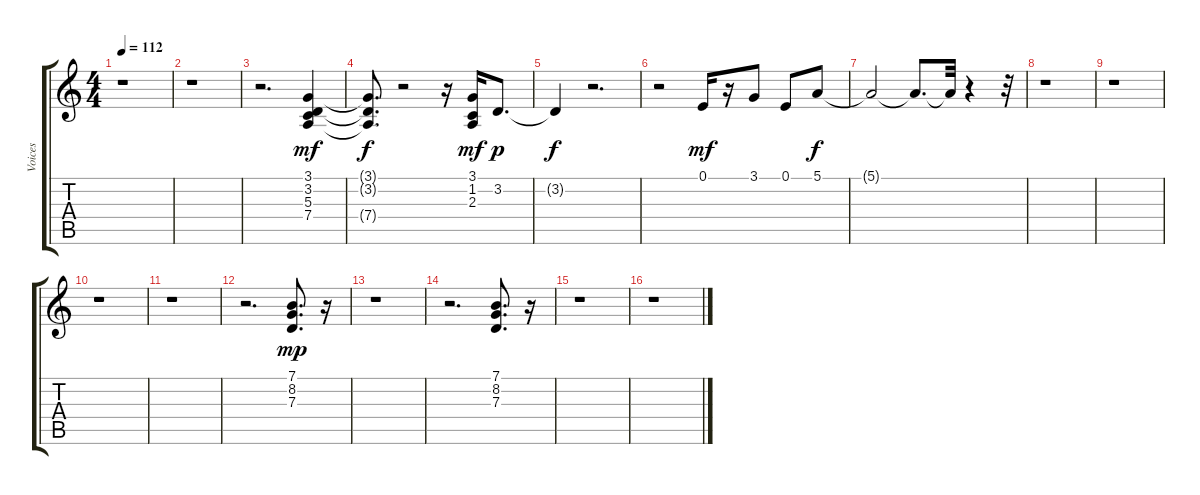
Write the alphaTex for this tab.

\track ("Voices" "Voices") {instrument voiceoohs}
\staff {score tabs}
\tuning (E4 B3 G3 D3 A2 E2) {hide}
\ts (4 4)
\tempo 112
\clef g2
\ks c
r.1{dy f} |
r.1 |
r.2{d} (3.1 3.2 5.3 7.4).4{dy mf} |
(3.1{t} 3.2{t} 7.4{t}).8{d dy f} r.2 r.16 (3.1 1.2 2.3).16{dy mf} 3.2.8{d dy p} |
3.2{t}.4{dy f} r.2{d} |
r.2 0.1.16{dy mf} r.16 3.1.8 0.1.8 5.1.8{dy f} |
5.1{t}.2 5.1{t}.8{d} 5.1{t}.32 r.4 r.32 |
r.1 |
r.1 |
r.1 |
r.1 |
r.2{d} (7.1 8.2 7.3).8{d dy mp} r.16 |
r.1 |
r.2{d} (7.1 8.2 7.3).8{d} r.16 |
r.1 |
r.1
